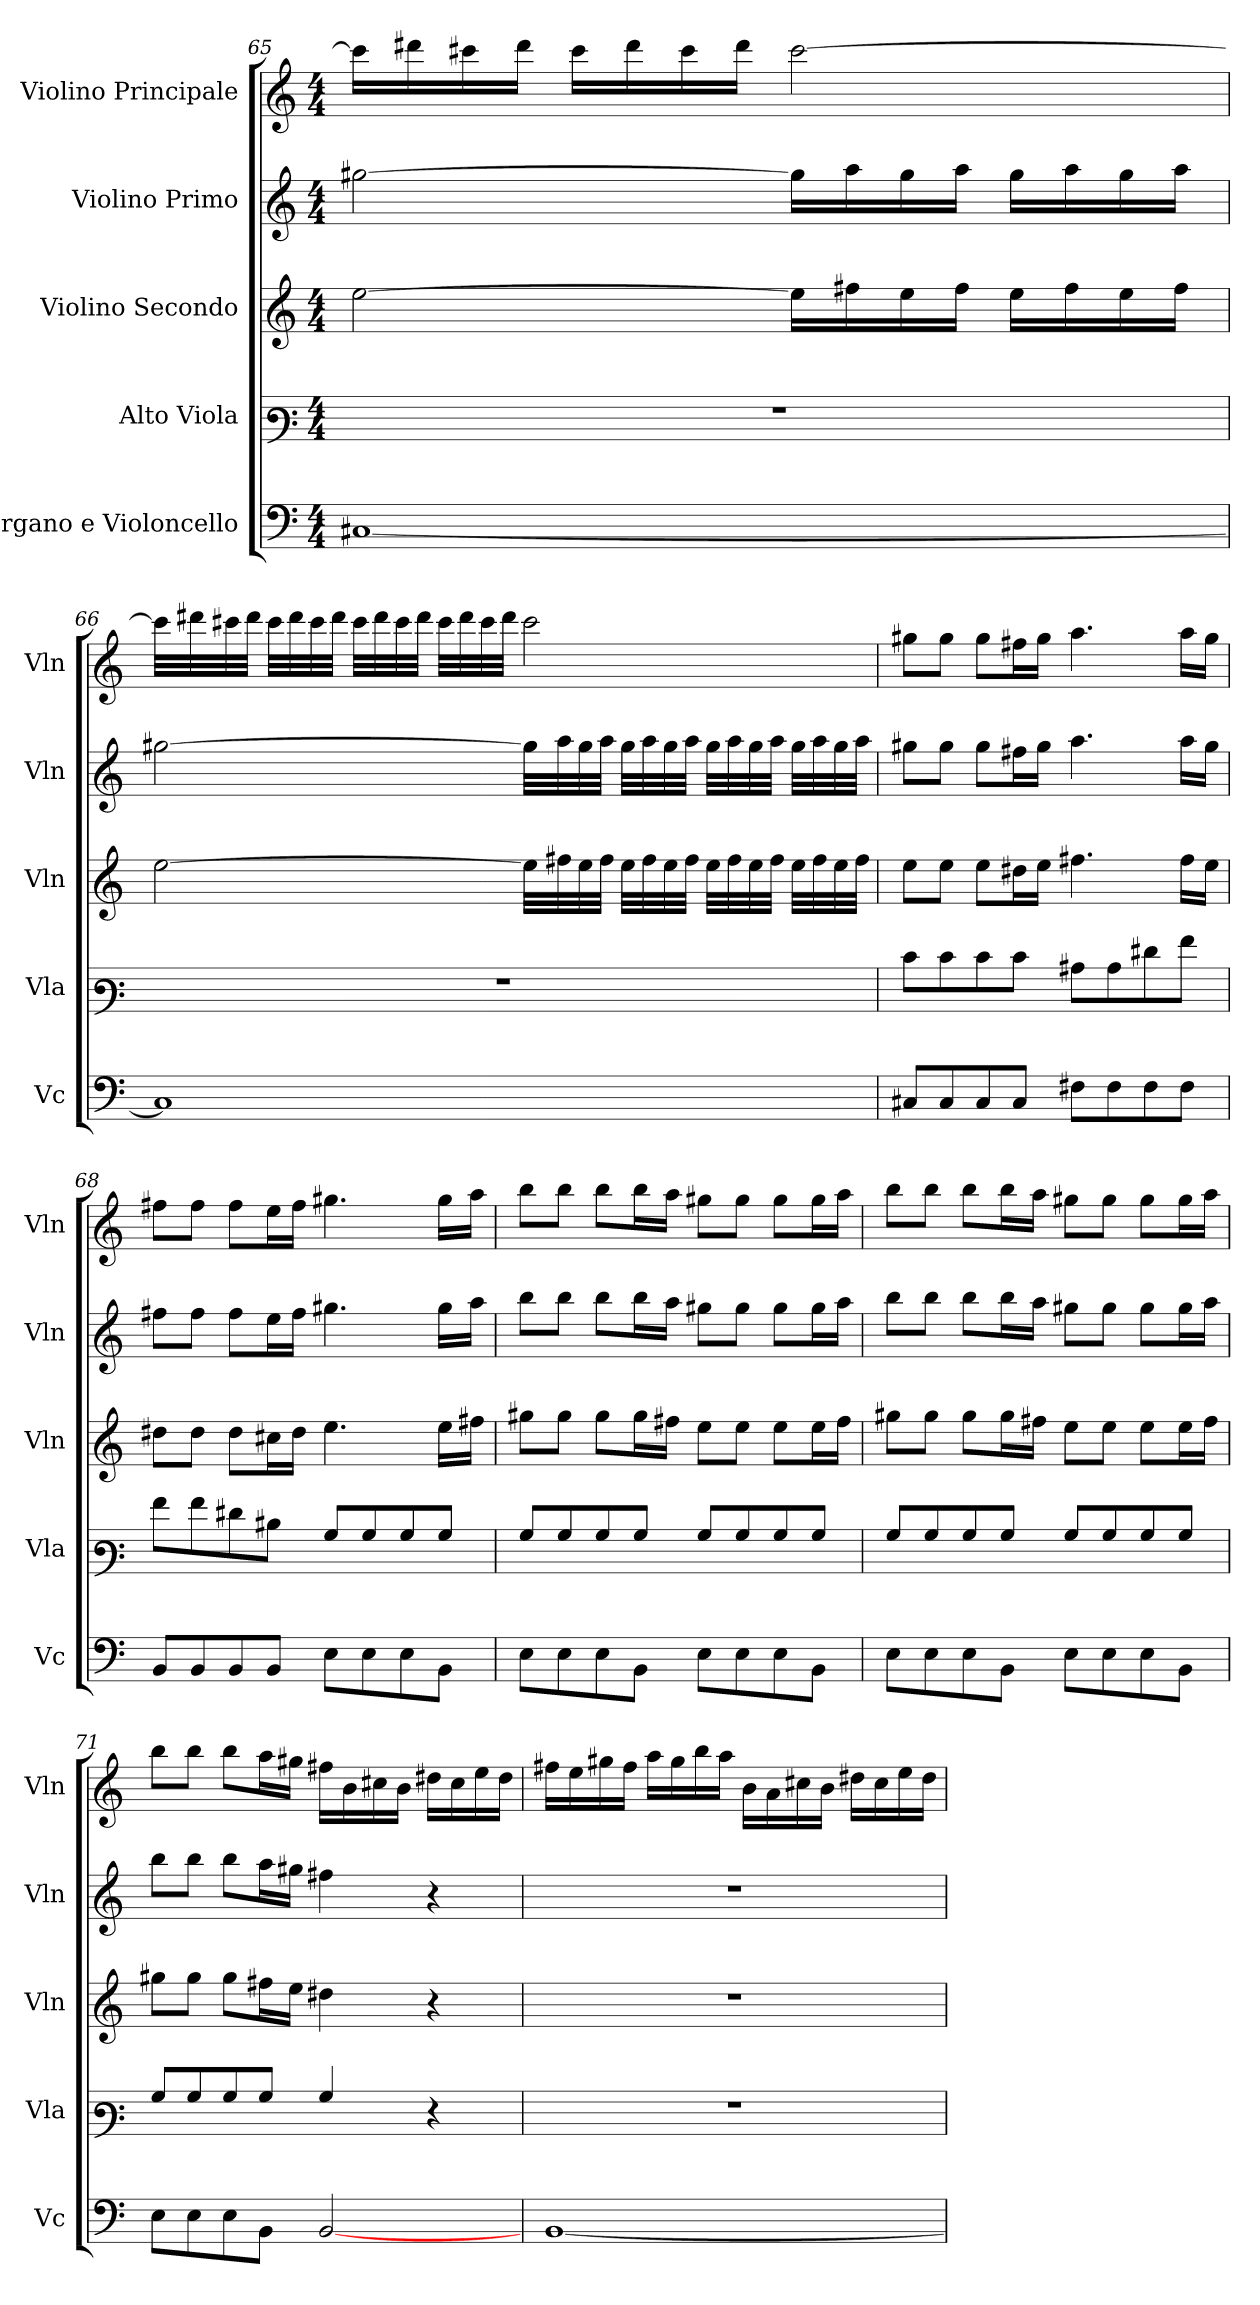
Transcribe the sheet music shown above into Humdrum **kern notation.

**kern	**kern	**kern	**kern	**kern
*part5	*part4	*part3	*part2	*part1
*staff5	*staff4	*staff3	*staff2	*staff1
*I"Organo e Violoncello	*I"Alto Viola	*I"Violino Secondo	*I"Violino Primo	*I"Violino Principale
*I'Vc	*I'Vla	*I'Vln	*I'Vln	*I'Vln
*clefF4	*clefF3	*clefG2	*clefG2	*clefG2
*M4/4	*M4/4	*M4/4	*M4/4	*M4/4
=65	=65	=65	=65	=65
[1C#/	1r	[2ee\	[2gg#\	16ccc#\LL]
.	.	.	.	16ddd#\
.	.	.	.	16ccc#\
.	.	.	.	16ddd#\JJ
.	.	.	.	16ccc#\LL
.	.	.	.	16ddd#\
.	.	.	.	16ccc#\
.	.	.	.	16ddd#\JJ
.	.	16ee\LL]	16gg#\LL]	[2ccc#\
.	.	16ff#\	16aa\	.
.	.	16ee\	16gg#\	.
.	.	16ff#\JJ	16aa\JJ	.
.	.	16ee\LL	16gg#\LL	.
.	.	16ff#\	16aa\	.
.	.	16ee\	16gg#\	.
.	.	16ff#\JJ	16aa\JJ	.
=66	=66	=66	=66	=66
1C#/]	1r	[2ee\	[2gg#\	32ccc#\LLL]
.	.	.	.	32ddd#\
.	.	.	.	32ccc#\
.	.	.	.	32ddd#\JJJ
.	.	.	.	32ccc#\LLL
.	.	.	.	32ddd#\
.	.	.	.	32ccc#\
.	.	.	.	32ddd#\JJJ
.	.	.	.	32ccc#\LLL
.	.	.	.	32ddd#\
.	.	.	.	32ccc#\
.	.	.	.	32ddd#\JJJ
.	.	.	.	32ccc#\LLL
.	.	.	.	32ddd#\
.	.	.	.	32ccc#\
.	.	.	.	32ddd#\JJJ
.	.	32ee\LLL]	32gg#\LLL]	2ccc#\
.	.	32ff#\	32aa\	.
.	.	32ee\	32gg#\	.
.	.	32ff#\JJJ	32aa\JJJ	.
.	.	32ee\LLL	32gg#\LLL	.
.	.	32ff#\	32aa\	.
.	.	32ee\	32gg#\	.
.	.	32ff#\JJJ	32aa\JJJ	.
.	.	32ee\LLL	32gg#\LLL	.
.	.	32ff#\	32aa\	.
.	.	32ee\	32gg#\	.
.	.	32ff#\JJJ	32aa\JJJ	.
.	.	32ee\LLL	32gg#\LLL	.
.	.	32ff#\	32aa\	.
.	.	32ee\	32gg#\	.
.	.	32ff#\JJJ	32aa\JJJ	.
=67	=67	=67	=67	=67
8C#/L	8e\L	8ee\L	8gg#\L	8gg#\L
8C#/	8e\	8ee\J	8gg#\J	8gg#\J
8C#/	8e\	8ee\L	8gg#\L	8gg#\L
8C#/J	8e\J	16dd#\L	16ff#\L	16ff#\L
.	.	16ee\JJ	16gg#\JJ	16gg#\JJ
8F#\L	8c#\L	4.ff#\	4.aa\	4.aa\
8F#\	8c#\	.	.	.
8F#\	8f#\	.	.	.
8F#\J	8a\J	16ff#\LL	16aa\LL	16aa\LL
.	.	16ee\JJ	16gg#\JJ	16gg#\JJ
=68	=68	=68	=68	=68
8BB/L	8a\L	8dd#\L	8ff#\L	8ff#\L
8BB/	8a\	8dd#\J	8ff#\J	8ff#\J
8BB/	8f#\	8dd#\L	8ff#\L	8ff#\L
8BB/J	8d#\J	16cc#\L	16ee\L	16ee\L
.	.	16dd#\JJ	16ff#\JJ	16ff#\JJ
8E\L	8B/L	4.ee\	4.gg#\	4.gg#\
8E\	8B/	.	.	.
8E\	8B/	.	.	.
8BB\J	8B/J	16ee\LL	16gg#\LL	16gg#\LL
.	.	16ff#\JJ	16aa\JJ	16aa\JJ
=69	=69	=69	=69	=69
8E\L	8B/L	8gg#\L	8bb\L	8bb\L
8E\	8B/	8gg#\J	8bb\J	8bb\J
8E\	8B/	8gg#\L	8bb\L	8bb\L
8BB\J	8B/J	16gg#\L	16bb\L	16bb\L
.	.	16ff#\JJ	16aa\JJ	16aa\JJ
8E\L	8B/L	8ee\L	8gg#\L	8gg#\L
8E\	8B/	8ee\J	8gg#\J	8gg#\J
8E\	8B/	8ee\L	8gg#\L	8gg#\L
8BB\J	8B/J	16ee\L	16gg#\L	16gg#\L
.	.	16ff#\JJ	16aa\JJ	16aa\JJ
=70	=70	=70	=70	=70
8E\L	8B/L	8gg#\L	8bb\L	8bb\L
8E\	8B/	8gg#\J	8bb\J	8bb\J
8E\	8B/	8gg#\L	8bb\L	8bb\L
8BB\J	8B/J	16gg#\L	16bb\L	16bb\L
.	.	16ff#\JJ	16aa\JJ	16aa\JJ
8E\L	8B/L	8ee\L	8gg#\L	8gg#\L
8E\	8B/	8ee\J	8gg#\J	8gg#\J
8E\	8B/	8ee\L	8gg#\L	8gg#\L
8BB\J	8B/J	16ee\L	16gg#\L	16gg#\L
.	.	16ff#\JJ	16aa\JJ	16aa\JJ
=71	=71	=71	=71	=71
8E\L	8B/L	8gg#\L	8bb\L	8bb\L
8E\	8B/	8gg#\J	8bb\J	8bb\J
8E\	8B/	8gg#\L	8bb\L	8bb\L
8BB\J	8B/J	16ff#\L	16aa\L	16aa\L
.	.	16ee\JJ	16gg#\JJ	16gg#\JJ
[2BB/	4B/	4dd#\	4ff#\	16ff#\LL
.	.	.	.	16b\
.	.	.	.	16cc#\
.	.	.	.	16b\JJ
.	4r	4r	4r	16dd#\LL
.	.	.	.	16cc#\
.	.	.	.	16ee\
.	.	.	.	16dd#\JJ
=72	=72	=72	=72	=72
[1BB/	1r	1r	1r	16ff#\LL
.	.	.	.	16ee\
.	.	.	.	16gg#\
.	.	.	.	16ff#\JJ
.	.	.	.	16aa\LL
.	.	.	.	16gg#\
.	.	.	.	16bb\
.	.	.	.	16aa\JJ
.	.	.	.	16b\LL
.	.	.	.	16a\
.	.	.	.	16cc#\
.	.	.	.	16b\JJ
.	.	.	.	16dd#\LL
.	.	.	.	16cc#\
.	.	.	.	16ee\
.	.	.	.	16dd#\JJ
=	=	=	=	=
*-	*-	*-	*-	*-
